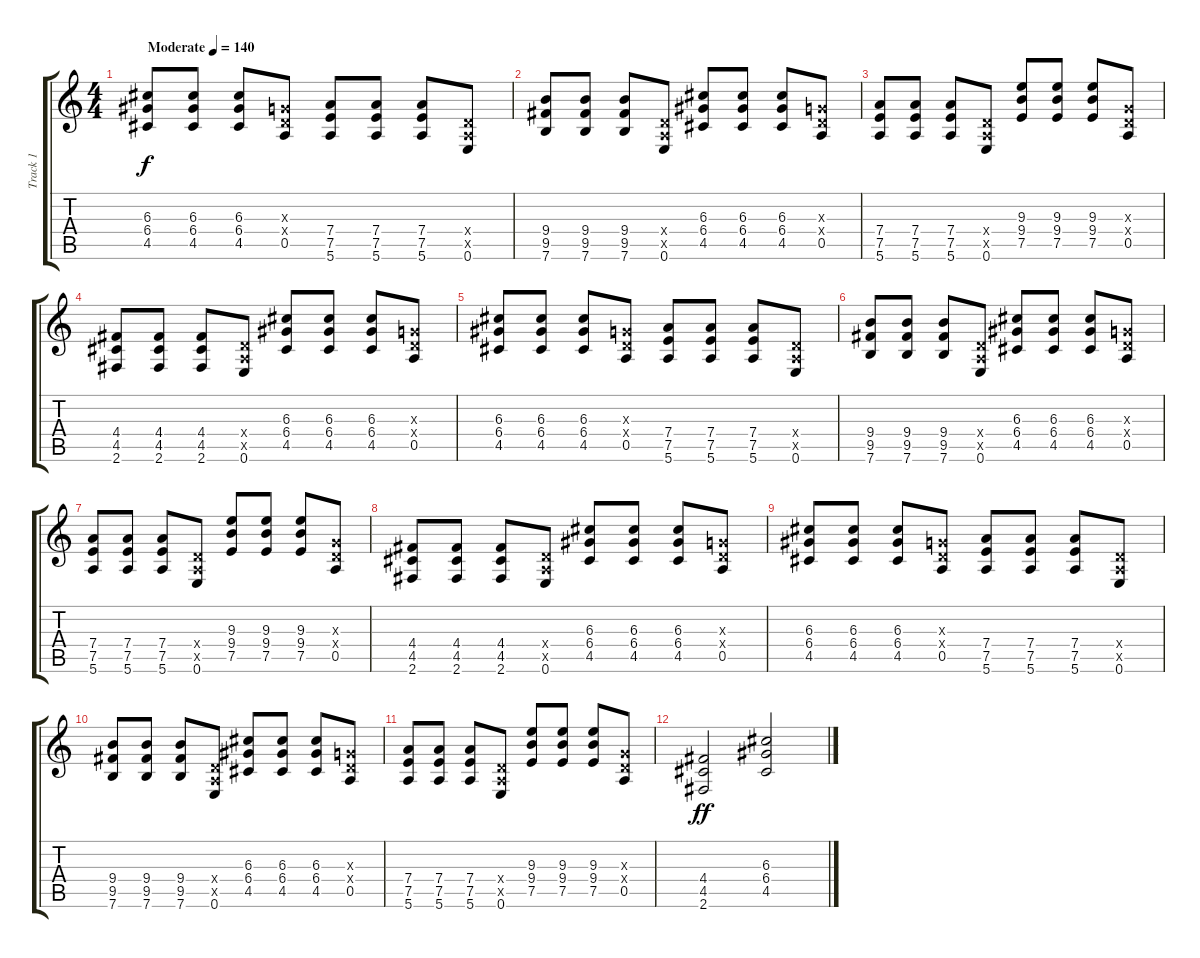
\track ("Track 1" "Track 1") {instrument overdrivenguitar}
\staff {score tabs}
\tuning (E4 B3 G3 D3 A2 E2) {hide}
\ts (4 4)
\tempo (140 "Moderate")
\clef g2
\ks c
(6.3 6.4 4.5).8{dy f instrument overdrivenguitar} (6.3 6.4 4.5).8 (6.3 6.4 4.5).8 (0.3{x} 0.4{x} 0.5).8 (7.4 7.5 5.6).8 (7.4 7.5 5.6).8 (7.4 7.5 5.6).8 (0.4{x} 0.5{x} 0.6).8 |
(9.4 9.5 7.6).8 (9.4 9.5 7.6).8 (9.4 9.5 7.6).8 (0.4{x} 0.5{x} 0.6).8 (6.3 6.4 4.5).8 (6.3 6.4 4.5).8 (6.3 6.4 4.5).8 (0.3{x} 0.4{x} 0.5).8 |
(7.4 7.5 5.6).8 (7.4 7.5 5.6).8 (7.4 7.5 5.6).8 (0.4{x} 0.5{x} 0.6).8 (9.3 9.4 7.5).8 (9.3 9.4 7.5).8 (9.3 9.4 7.5).8 (0.3{x} 0.4{x} 0.5).8 |
(4.4 4.5 2.6).8 (4.4 4.5 2.6).8 (4.4 4.5 2.6).8 (0.4{x} 0.5{x} 0.6).8 (6.3 6.4 4.5).8 (6.3 6.4 4.5).8 (6.3 6.4 4.5).8 (0.3{x} 0.4{x} 0.5).8 |
(6.3 6.4 4.5).8 (6.3 6.4 4.5).8 (6.3 6.4 4.5).8 (0.3{x} 0.4{x} 0.5).8 (7.4 7.5 5.6).8 (7.4 7.5 5.6).8 (7.4 7.5 5.6).8 (0.4{x} 0.5{x} 0.6).8 |
(9.4 9.5 7.6).8 (9.4 9.5 7.6).8 (9.4 9.5 7.6).8 (0.4{x} 0.5{x} 0.6).8 (6.3 6.4 4.5).8 (6.3 6.4 4.5).8 (6.3 6.4 4.5).8 (0.3{x} 0.4{x} 0.5).8 |
(7.4 7.5 5.6).8 (7.4 7.5 5.6).8 (7.4 7.5 5.6).8 (0.4{x} 0.5{x} 0.6).8 (9.3 9.4 7.5).8 (9.3 9.4 7.5).8 (9.3 9.4 7.5).8 (0.3{x} 0.4{x} 0.5).8 |
(4.4 4.5 2.6).8 (4.4 4.5 2.6).8 (4.4 4.5 2.6).8 (0.4{x} 0.5{x} 0.6).8 (6.3 6.4 4.5).8 (6.3 6.4 4.5).8 (6.3 6.4 4.5).8 (0.3{x} 0.4{x} 0.5).8 |
(6.3 6.4 4.5).8 (6.3 6.4 4.5).8 (6.3 6.4 4.5).8 (0.3{x} 0.4{x} 0.5).8 (7.4 7.5 5.6).8 (7.4 7.5 5.6).8 (7.4 7.5 5.6).8 (0.4{x} 0.5{x} 0.6).8 |
(9.4 9.5 7.6).8 (9.4 9.5 7.6).8 (9.4 9.5 7.6).8 (0.4{x} 0.5{x} 0.6).8 (6.3 6.4 4.5).8 (6.3 6.4 4.5).8 (6.3 6.4 4.5).8 (0.3{x} 0.4{x} 0.5).8 |
(7.4 7.5 5.6).8 (7.4 7.5 5.6).8 (7.4 7.5 5.6).8 (0.4{x} 0.5{x} 0.6).8 (9.3 9.4 7.5).8 (9.3 9.4 7.5).8 (9.3 9.4 7.5).8 (0.3{x} 0.4{x} 0.5).8 |
(4.4 4.5 2.6).2{dy ff} (6.3 6.4 4.5).2
